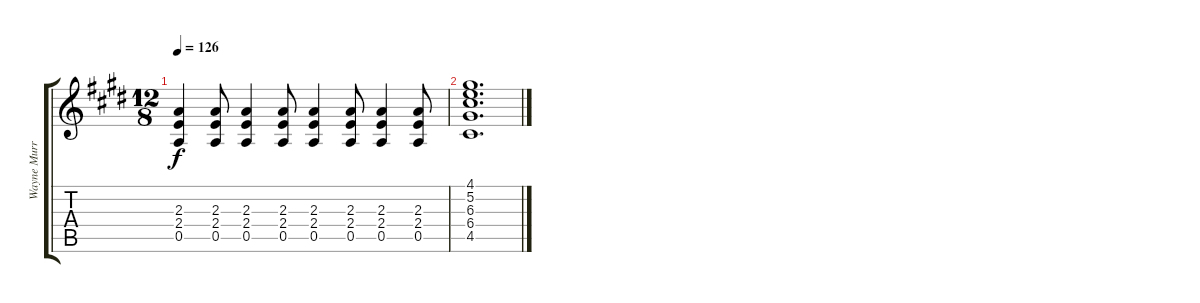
\track ("Wayne Murray (Guitar)" "Wayne Murr") {instrument electricguitarclean}
\staff {score tabs}
\tuning (E4 B3 G3 D3 A2 E2) {hide}
\ts (12 8)
\tempo 126
\clef g2
\ks e
(2.3 2.4 0.5).4{dy f} (2.3 2.4 0.5).8 (2.3 2.4 0.5).4 (2.3 2.4 0.5).8 (2.3 2.4 0.5).4 (2.3 2.4 0.5).8 (2.3 2.4 0.5).4 (2.3 2.4 0.5).8 |
(4.1 5.2 6.3 6.4 4.5).1{d}
